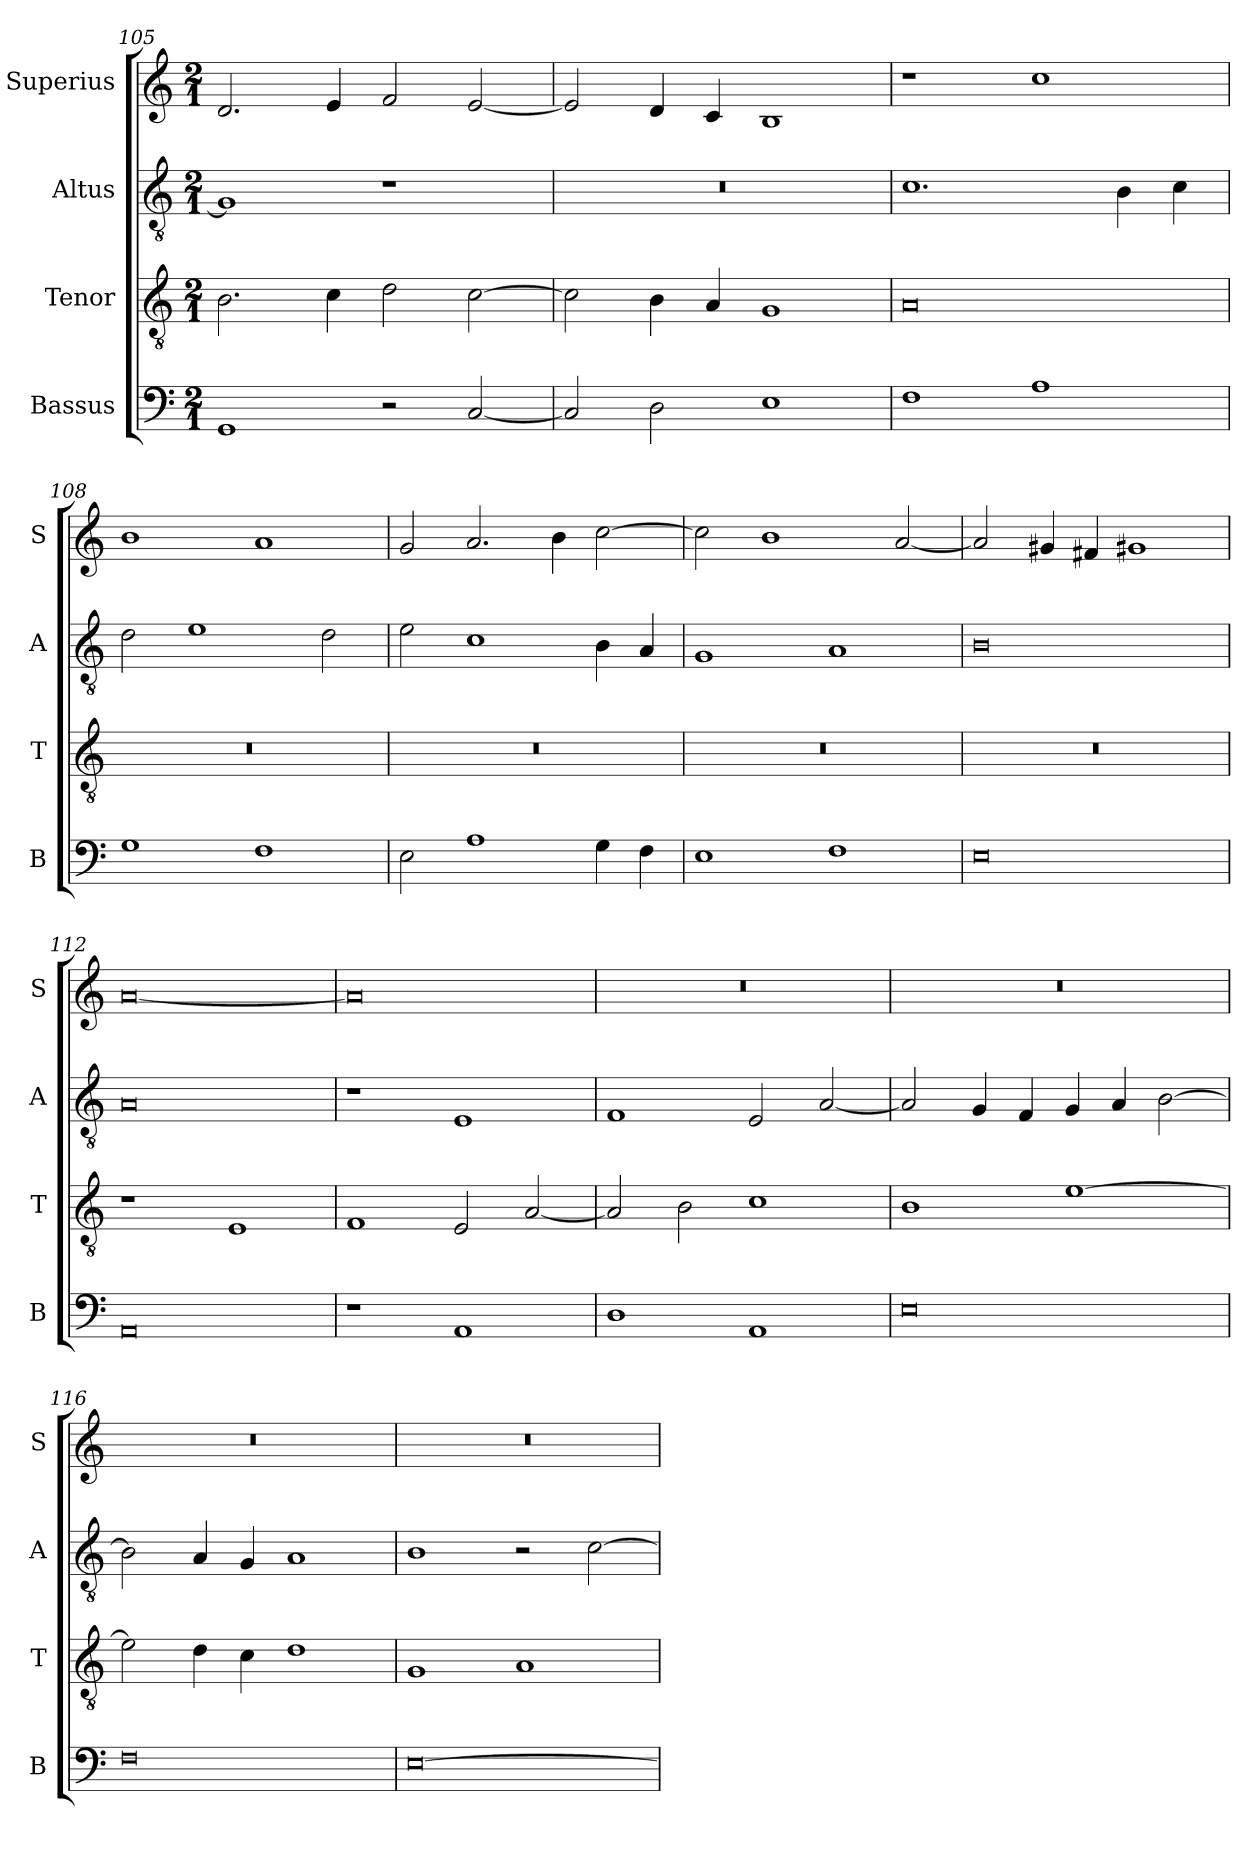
**kern	**kern	**kern	**kern
*part4	*part3	*part2	*part1
*staff4	*staff3	*staff2	*staff1
*I"Bassus	*I"Tenor	*I"Altus	*I"Superius
*I'B	*I'T	*I'A	*I'S
*clefF4	*clefGv2	*clefGv2	*clefG2
*k[]	*k[]	*k[]	*k[]
*M2/1	*M2/1	*M2/1	*M2/1
=105	=105	=105	=105
1GG	2.B\	1G]	2.d/
.	4c\	.	4e/
2r	2d\	1r	2f/
[2C/	[2c\	.	[2e/
=106	=106	=106	=106
2C/]	2c\]	0r	2e/]
2D\	4B\	.	4d/
.	4A/	.	4c/
1E	1G	.	1B
=107	=107	=107	=107
1F	0A	1.c	1r
1A	.	.	1cc
.	.	4B\	.
.	.	4c\	.
=108	=108	=108	=108
1G	0r	2d\	1b
.	.	1e	.
1F	.	.	1a
.	.	2d\	.
=109	=109	=109	=109
2E\	0r	2e\	2g/
1A	.	1c	2.a/
.	.	.	4b\
4G\	.	4B\	[2cc\
4F\	.	4A/	.
=110	=110	=110	=110
1E	0r	1G	2cc\]
.	.	.	1b
1F	.	1A	.
.	.	.	[2a/
=111	=111	=111	=111
0E	0r	0B	2a/]
.	.	.	4g#X/
.	.	.	4f#X/
.	.	.	1g#X
=112	=112	=112	=112
0AA	1r	0A	[0a
.	1E	.	.
=113	=113	=113	=113
1r	1F	1r	0a]
1AA	2E/	1E	.
.	[2A/	.	.
=114	=114	=114	=114
1D	2A/]	1F	0r
.	2B\	.	.
1AA	1c	2E/	.
.	.	[2A/	.
=115	=115	=115	=115
0E	1B	2A/]	0r
.	.	4G/	.
.	.	4F/	.
.	[1e	4G/	.
.	.	4A/	.
.	.	[2B\	.
=116	=116	=116	=116
0F	2e\]	2B\]	0r
.	4d\	4A/	.
.	4c\	4G/	.
.	1d	1A	.
=117	=117	=117	=117
[0E	1G	1B	0r
.	1A	2r	.
.	.	[2c\	.
=	=	=	=
*-	*-	*-	*-
